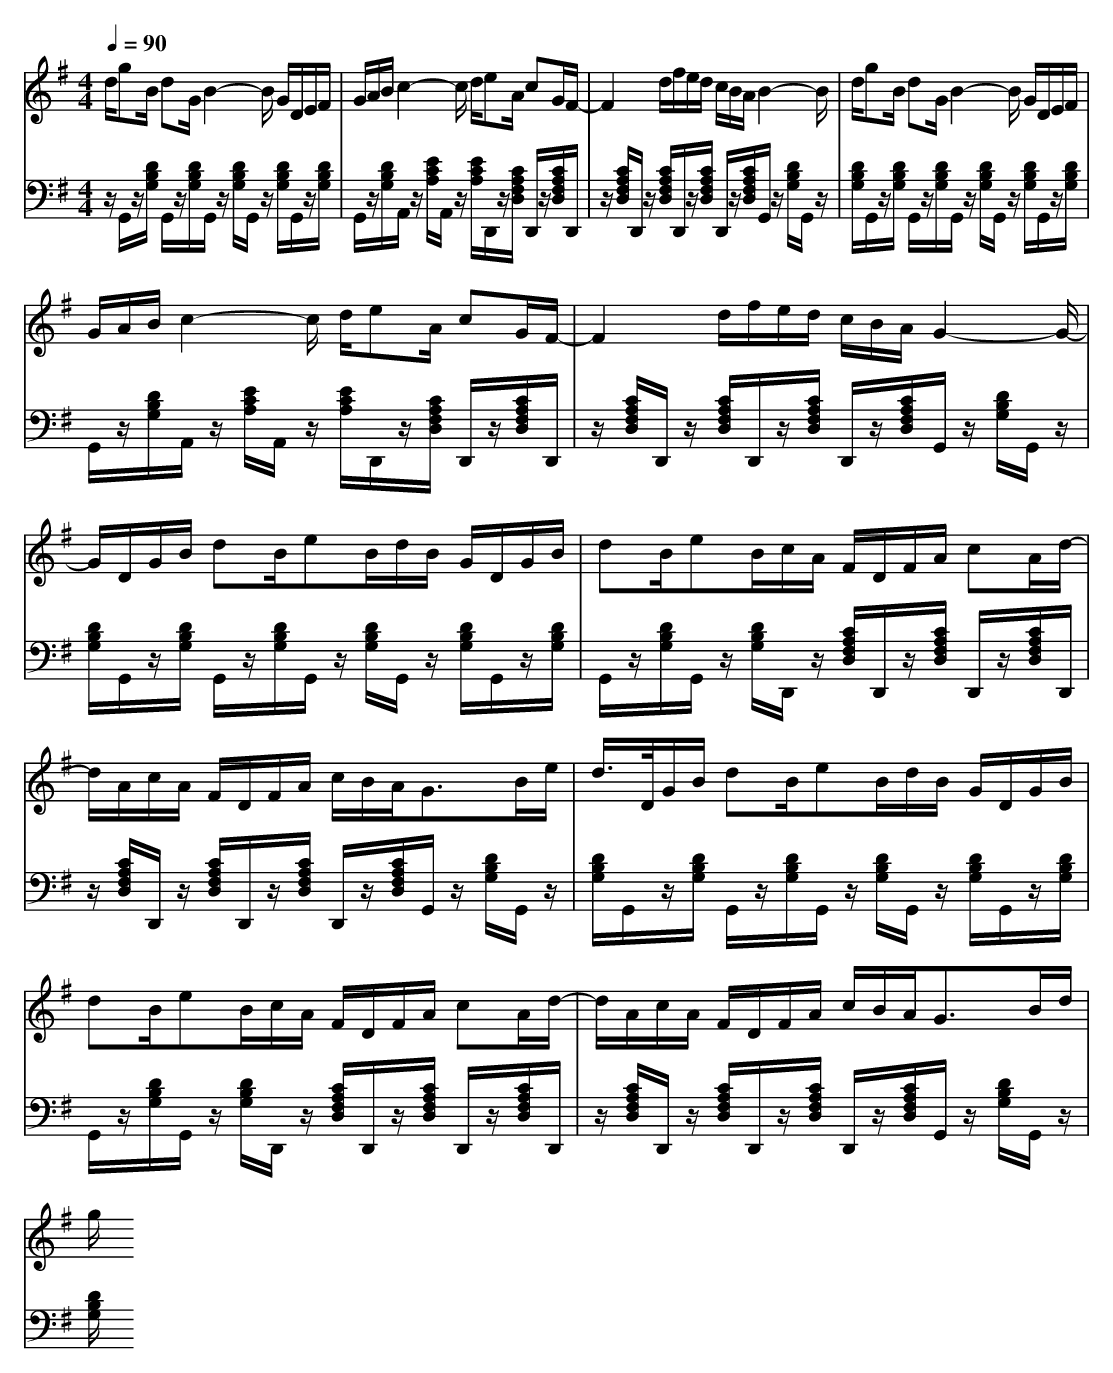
X:1
T:
M: 4/4
L: 1/8
Q:1/4=90
K:G % 1 sharps
V:1
d/2gB/2 dG/2B2-B/2 G/2D/2E/2F/2|G/2A/2B/2c2-c/2 d/2eA/2 cG/2F/2-|F2 d/2f/2e/2d/2 c/2B/2A/2B2-B/2|d/2gB/2 dG/2B2-B/2 G/2D/2E/2F/2|
G/2A/2B/2c2-c/2 d/2eA/2 cG/2F/2-|F2 d/2f/2e/2d/2 c/2B/2A/2G2-G/2-|G/2D/2G/2B/2 dB/2eB/2d/2B/2 G/2D/2G/2B/2|dB/2eB/2c/2A/2 F/2D/2F/2A/2 cA/2d/2-|
d/2A/2c/2A/2 F/2D/2F/2A/2 c/2B/2A<GB/2e/2|d/2>D/2G/2B/2 dB/2eB/2d/2B/2 G/2D/2G/2B/2|dB/2eB/2c/2A/2 F/2D/2F/2A/2 cA/2d/2-|d/2A/2c/2A/2 F/2D/2F/2A/2 c/2B/2A<GB/2d/2|
g/2
V:2
z/2G,,/2z/2[D/2B,/2G,/2] G,,/2z/2[D/2B,/2G,/2]G,,/2 z/2[D/2B,/2G,/2]G,,/2z/2 [D/2B,/2G,/2]G,,/2z/2[D/2B,/2G,/2]|G,,/2z/2[D/2B,/2G,/2]A,,/2 z/2[E/2C/2A,/2]A,,/2z/2 [E/2C/2A,/2]D,,/2z/2[C/2A,/2F,/2D,/2] D,,/2z/2[C/2A,/2F,/2D,/2]D,,/2|z/2[C/2A,/2F,/2D,/2]D,,/2z/2 [C/2A,/2F,/2D,/2]D,,/2z/2[C/2A,/2F,/2D,/2] D,,/2z/2[C/2A,/2F,/2D,/2]G,,/2 z/2[D/2B,/2G,/2]G,,/2z/2|[D/2B,/2G,/2]G,,/2z/2[D/2B,/2G,/2] G,,/2z/2[D/2B,/2G,/2]G,,/2 z/2[D/2B,/2G,/2]G,,/2z/2 [D/2B,/2G,/2]G,,/2z/2[D/2B,/2G,/2]|
G,,/2z/2[D/2B,/2G,/2]A,,/2 z/2[E/2C/2A,/2]A,,/2z/2 [E/2C/2A,/2]D,,/2z/2[C/2A,/2F,/2D,/2] D,,/2z/2[C/2A,/2F,/2D,/2]D,,/2|z/2[C/2A,/2F,/2D,/2]D,,/2z/2 [C/2A,/2F,/2D,/2]D,,/2z/2[C/2A,/2F,/2D,/2] D,,/2z/2[C/2A,/2F,/2D,/2]G,,/2 z/2[D/2B,/2G,/2]G,,/2z/2|[D/2B,/2G,/2]G,,/2z/2[D/2B,/2G,/2] G,,/2z/2[D/2B,/2G,/2]G,,/2 z/2[D/2B,/2G,/2]G,,/2z/2 [D/2B,/2G,/2]G,,/2z/2[D/2B,/2G,/2]|G,,/2z/2[D/2B,/2G,/2]G,,/2 z/2[D/2B,/2G,/2]D,,/2z/2 [C/2A,/2F,/2D,/2]D,,/2z/2[C/2A,/2F,/2D,/2] D,,/2z/2[C/2A,/2F,/2D,/2]D,,/2|
z/2[C/2A,/2F,/2D,/2]D,,/2z/2 [C/2A,/2F,/2D,/2]D,,/2z/2[C/2A,/2F,/2D,/2] D,,/2z/2[C/2A,/2F,/2D,/2]G,,/2 z/2[D/2B,/2G,/2]G,,/2z/2|[D/2B,/2G,/2]G,,/2z/2[D/2B,/2G,/2] G,,/2z/2[D/2B,/2G,/2]G,,/2 z/2[D/2B,/2G,/2]G,,/2z/2 [D/2B,/2G,/2]G,,/2z/2[D/2B,/2G,/2]|G,,/2z/2[D/2B,/2G,/2]G,,/2 z/2[D/2B,/2G,/2]D,,/2z/2 [C/2A,/2F,/2D,/2]D,,/2z/2[C/2A,/2F,/2D,/2] D,,/2z/2[C/2A,/2F,/2D,/2]D,,/2|z/2[C/2A,/2F,/2D,/2]D,,/2z/2 [C/2A,/2F,/2D,/2]D,,/2z/2[C/2A,/2F,/2D,/2] D,,/2z/2[C/2A,/2F,/2D,/2]G,,/2 z/2[D/2B,/2G,/2]G,,/2z/2|
[D/2B,/2G,/2]
